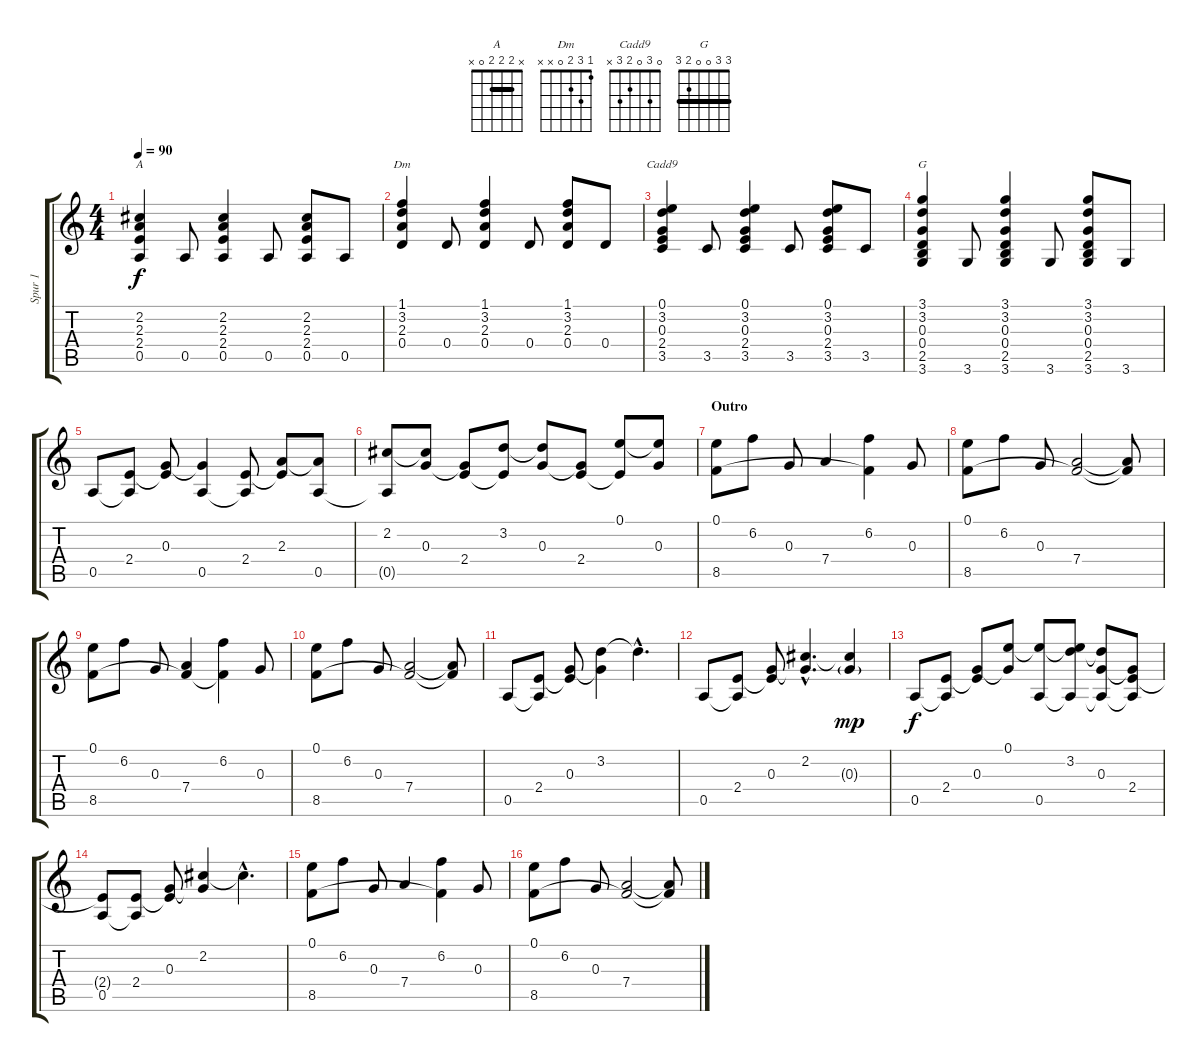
\track ("Spur 1" "Spur 1") {instrument acousticguitarsteel}
\staff {score tabs}
\tuning (E4 B3 G3 D3 A2 E2) {hide}
\chord ("A" x 2 2 2 0 x) {barre 2}
\chord ("Dm" 1 3 2 0 x x)
\chord ("Cadd9" 0 3 0 2 3 x)
\chord ("G" 3 3 0 0 2 3) {barre 3}
\ts (4 4)
\tempo 90
\clef g2
\ks c
(2.2 2.3 2.4 0.5).4{ch "A" dy f} 0.5.8 (2.2 2.3 2.4 0.5).4 0.5.8 (2.2 2.3 2.4 0.5).8 0.5.8 |
(1.1 3.2 2.3 0.4).4{ch "Dm"} 0.4.8 (1.1 3.2 2.3 0.4).4 0.4.8 (1.1 3.2 2.3 0.4).8 0.4.8 |
(0.1 3.2 0.3 2.4 3.5).4{ch "Cadd9"} 3.5.8 (0.1 3.2 0.3 2.4 3.5).4 3.5.8 (0.1 3.2 0.3 2.4 3.5).8 3.5.8 |
(3.1 3.2 0.3 0.4 2.5 3.6).4{ch "G"} 3.6.8 (3.1 3.2 0.3 0.4 2.5 3.6).4 3.6.8 (3.1 3.2 0.3 0.4 2.5 3.6).8 3.6.8 |
0.5.8 (2.4 0.5{t}).8 (0.3 2.4{t}).8 (0.3{t} 0.5).4 (2.4 0.5{t}).8 (2.3 2.4{t}).8 (2.3{t} 0.5).8 |
(2.2 0.5{t}).8 (2.2{t} 0.3).8 (0.3{t} 2.4).8 (3.2 2.4{t}).8 (3.2{t} 0.3).8 (0.3{t} 2.4).8 (0.1 2.4{t}).8 (0.1{t} 0.3).8 |
\section ("" "Outro")
(0.1 8.5).8 6.2.8 0.3.8 7.4.4 (6.2 8.5{t}).4 0.3.8 |
(0.1 8.5).8 6.2.8 0.3.8 (7.4 8.5{t}).2 (7.4{t} 8.5{t}).8 |
(0.1 8.5).8 6.2.8 0.3.8 (7.4 8.5{t}).4 (6.2 8.5{t}).4 0.3.8 |
(0.1 8.5).8 6.2.8 0.3.8 (7.4 8.5{t}).2 (7.4{t} 8.5{t}).8 |
0.5.8 (2.4 0.5{t}).8 (0.3 2.4{t}).8 (3.2 0.3{t}).4 3.2{hac t}.4{d} |
0.5.8 (2.4 0.5{t}).8 (0.3 2.4{t}).8 (2.2{hac} 0.3{hac t}).4{d} (2.2{t} 0.3{g}).4{dy mp} |
0.5.8{dy f} (2.4 0.5{t}).8 (0.3 2.4{t}).8 (0.1 0.3{t}).8 (0.1{t} 0.5).8 (0.1{t} 3.2 0.5{t}).8 (3.2{t} 0.3 0.5{t}).8 (0.3{t} 2.4 0.5{t}).8 |
(2.4{t} 0.5).8 (2.4 0.5{t}).8 (0.3 2.4{t}).8 (2.2 0.3{t}).4 2.2{hac t}.4{d} |
(0.1 8.5).8 6.2.8 0.3.8 7.4.4 (6.2 8.5{t}).4 0.3.8 |
(0.1 8.5).8 6.2.8 0.3.8 (7.4 8.5{t}).2 (7.4{t} 8.5{t}).8
